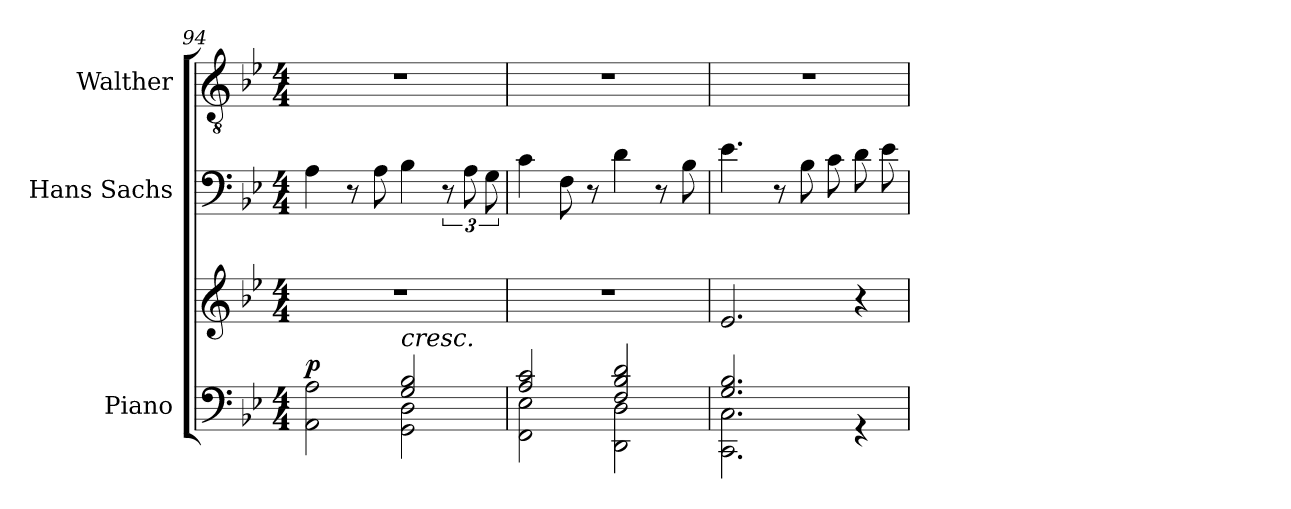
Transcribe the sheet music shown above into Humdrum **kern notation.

**kern	**kern	**dynam	**kern	**kern
*part3	*part3	*part3	*part2	*part1
*staff4	*staff3	*staff3/4	*staff2	*staff1
*I"Piano	*	*	*I"Hans Sachs	*I"Walther
*I'Pno.	*	*	*I'H. S.	*I'W.
*clefF4	*clefG2	*	*clefF4	*clefGv2
*k[b-e-]	*k[b-e-]	*	*k[b-e-]	*k[b-e-]
*M4/4	*M4/4	*	*M4/4	*M4/4
=94	=94	=94	=94	=94
*^	*	*	*	*
!	!	!	!LO:DY:a=2	!	!
2AA\ 2A\	2ryy	1r	p	4A\	1r
.	.	.	.	8r	.
.	.	.	.	8A\	.
!LO:TX:a:i:t=cresc.	!	!	!	!	!
2G/ 2B-/	2GG\ 2D\	.	.	4B-\	.
.	.	.	.	12r	.
.	.	.	.	12A\	.
.	.	.	.	12G\	.
!!LO:PB:g=z
=95	=95	=95	=95	=95	=95
2A/ 2c/	2FF\ 2E-\	1r	.	4c\	1r
.	.	.	.	8F\	.
.	.	.	.	8r	.
2F/ 2B-/ 2d/	2DD\ 2D\	.	.	4d\	.
.	.	.	.	8r	.
.	.	.	.	8B-\	.
=96	=96	=96	=96	=96	=96
2.G/ 2.B-/	2.CC\ 2.C\	2.e-/	.	4.e-\	1r
.	.	.	.	8r	.
.	.	.	.	8B-\	.
.	.	.	.	8c\	.
4rGG	4ryy	4r	.	8d\	.
.	.	.	.	8e-\	.
*v	*v	*	*	*	*
=	=	=	=	=
*-	*-	*-	*-	*-
